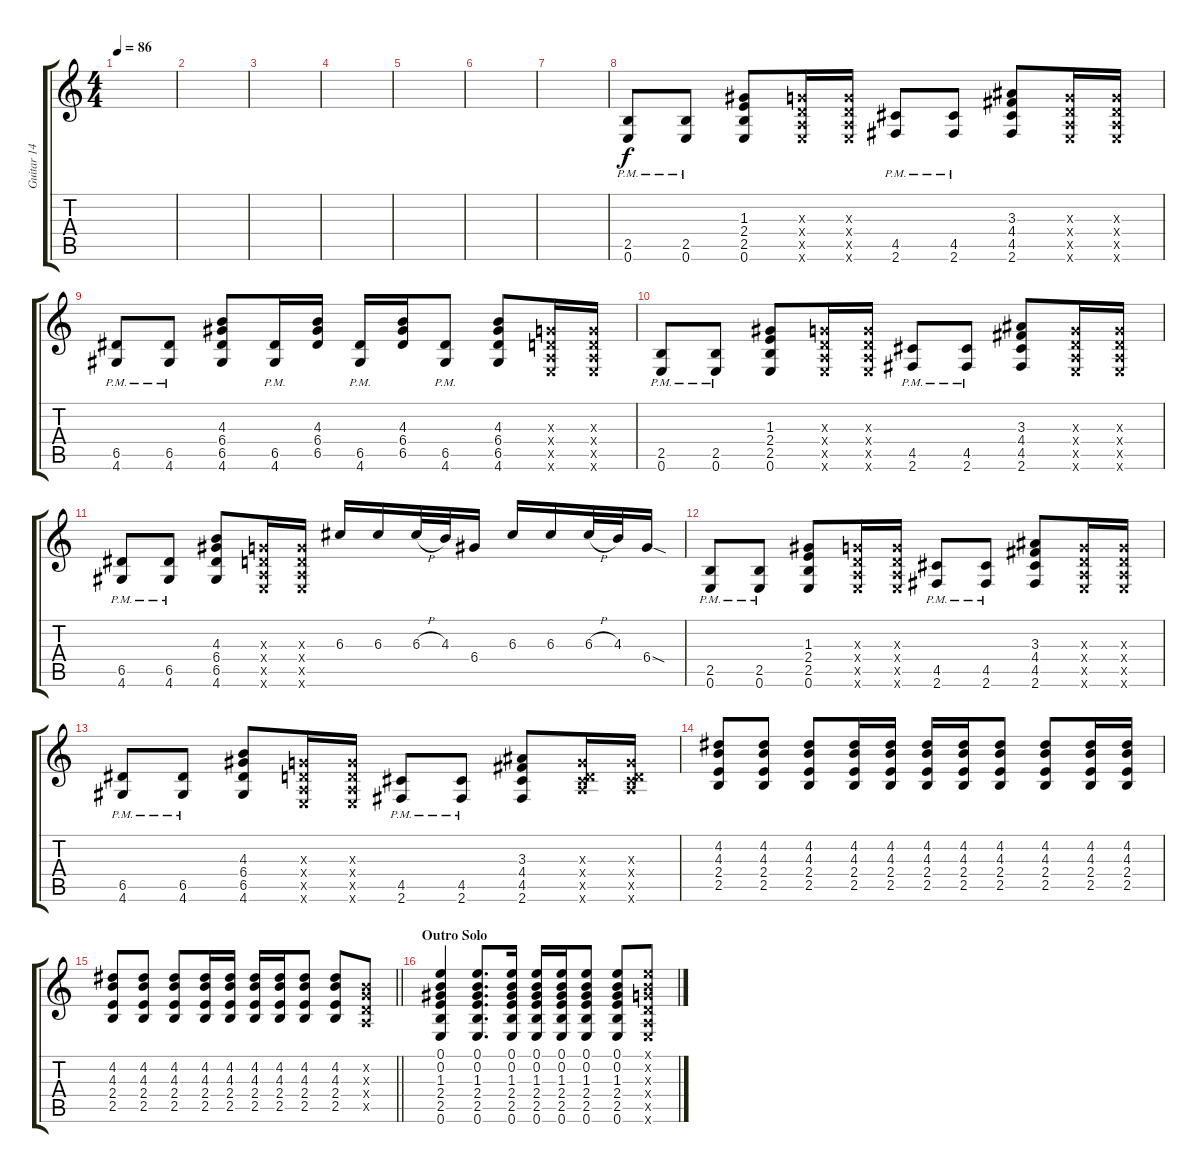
\track ("Guitar 14 (Dist.)" "Guitar 14 ") {instrument distortionguitar}
\staff {score tabs}
\tuning (E4 B3 G3 D3 A2 E2) {hide}
\ts (4 4)
\tempo 86
\clef g2
\ks c
|
|
|
|
|
|
|
(2.5{pm} 0.6{pm}).8 (2.5{pm} 0.6{pm}).8 (1.3 2.4 2.5 0.6).8 (0.3{x} 0.4{x} 0.5{x} 0.6{x}).16 (0.3{x} 0.4{x} 0.5{x} 0.6{x}).16 (4.5{pm} 2.6{pm}).8 (4.5{pm} 2.6{pm}).8 (3.3 4.4 4.5 2.6).8 (0.3{x} 0.4{x} 0.5{x} 0.6{x}).16 (0.3{x} 0.4{x} 0.5{x} 0.6{x}).16 |
(6.5{pm} 4.6{pm}).8 (6.5{pm} 4.6{pm}).8 (4.3 6.4 6.5 4.6).8 (6.5{pm} 4.6{pm}).16 (4.3 6.4 6.5).16 (6.5{pm} 4.6{pm}).16 (4.3 6.4 6.5).16 (6.5{pm} 4.6{pm}).8 (4.3 6.4 6.5 4.6).8 (0.3{x} 0.4{x} 0.5{x} 0.6{x}).16 (0.3{x} 0.4{x} 0.5{x} 0.6{x}).16 |
(2.5{pm} 0.6{pm}).8 (2.5{pm} 0.6{pm}).8 (1.3 2.4 2.5 0.6).8 (0.3{x} 0.4{x} 0.5{x} 0.6{x}).16 (0.3{x} 0.4{x} 0.5{x} 0.6{x}).16 (4.5{pm} 2.6{pm}).8 (4.5{pm} 2.6{pm}).8 (3.3 4.4 4.5 2.6).8 (0.3{x} 0.4{x} 0.5{x} 0.6{x}).16 (0.3{x} 0.4{x} 0.5{x} 0.6{x}).16 |
(6.5{pm} 4.6{pm}).8 (6.5{pm} 4.6{pm}).8 (4.3 6.4 6.5 4.6).8 (0.3{x} 0.4{x} 0.5{x} 0.6{x}).16 (0.3{x} 0.4{x} 0.5{x} 0.6{x}).16 6.3.16 6.3.16 6.3{h}.32 4.3.32 6.4.16 6.3.16 6.3.16 6.3{h}.32 4.3.32 6.4{sod}.16 |
(2.5{pm} 0.6{pm}).8 (2.5{pm} 0.6{pm}).8 (1.3 2.4 2.5 0.6).8 (0.3{x} 0.4{x} 0.5{x} 0.6{x}).16 (0.3{x} 0.4{x} 0.5{x} 0.6{x}).16 (4.5{pm} 2.6{pm}).8 (4.5{pm} 2.6{pm}).8 (3.3 4.4 4.5 2.6).8 (0.3{x} 0.4{x} 0.5{x} 0.6{x}).16 (0.3{x} 0.4{x} 0.5{x} 0.6{x}).16 |
(6.5{pm} 4.6{pm}).8 (6.5{pm} 4.6{pm}).8 (4.3 6.4 6.5 4.6).8 (0.3{x} 0.4{x} 0.5{x} 0.6{x}).16 (0.3{x} 0.4{x} 0.5{x} 0.6{x}).16 (4.5{pm} 2.6{pm}).8 (4.5{pm} 2.6{pm}).8 (3.3 4.4 4.5 2.6).8 (0.3{x} 0.4{x} 0.5{x} 9.6{x}).16 (0.3{x} 0.4{x} 0.5{x} 9.6{x}).16 |
(4.2 4.3 2.4 2.5).8 (4.2 4.3 2.4 2.5).8 (4.2 4.3 2.4 2.5).8 (4.2 4.3 2.4 2.5).16 (4.2 4.3 2.4 2.5).16 (4.2 4.3 2.4 2.5).16 (4.2 4.3 2.4 2.5).16 (4.2 4.3 2.4 2.5).8 (4.2 4.3 2.4 2.5).8 (4.2 4.3 2.4 2.5).16 (4.2 4.3 2.4 2.5).16 |
\barLineRight lightlight
(4.2 4.3 2.4 2.5).8 (4.2 4.3 2.4 2.5).8 (4.2 4.3 2.4 2.5).8 (4.2 4.3 2.4 2.5).16 (4.2 4.3 2.4 2.5).16 (4.2 4.3 2.4 2.5).16 (4.2 4.3 2.4 2.5).16 (4.2 4.3 2.4 2.5).8 (4.2 4.3 2.4 2.5).8 (0.2{x} 0.3{x} 0.4{x} 0.5{x}).8 |
\section ("" "Outro Solo")
(0.1 0.2 1.3 2.4 2.5 0.6).4 (0.1 0.2 1.3 2.4 2.5 0.6).8{d} (0.1 0.2 1.3 2.4 2.5 0.6).16 (0.1 0.2 1.3 2.4 2.5 0.6).16 (0.1 0.2 1.3 2.4 2.5 0.6).16 (0.1 0.2 1.3 2.4 2.5 0.6).8 (0.1 0.2 1.3 2.4 2.5 0.6).8 (0.1{x} 0.2{x} 0.3{x} 0.4{x} 0.5{x} 0.6{x}).8
